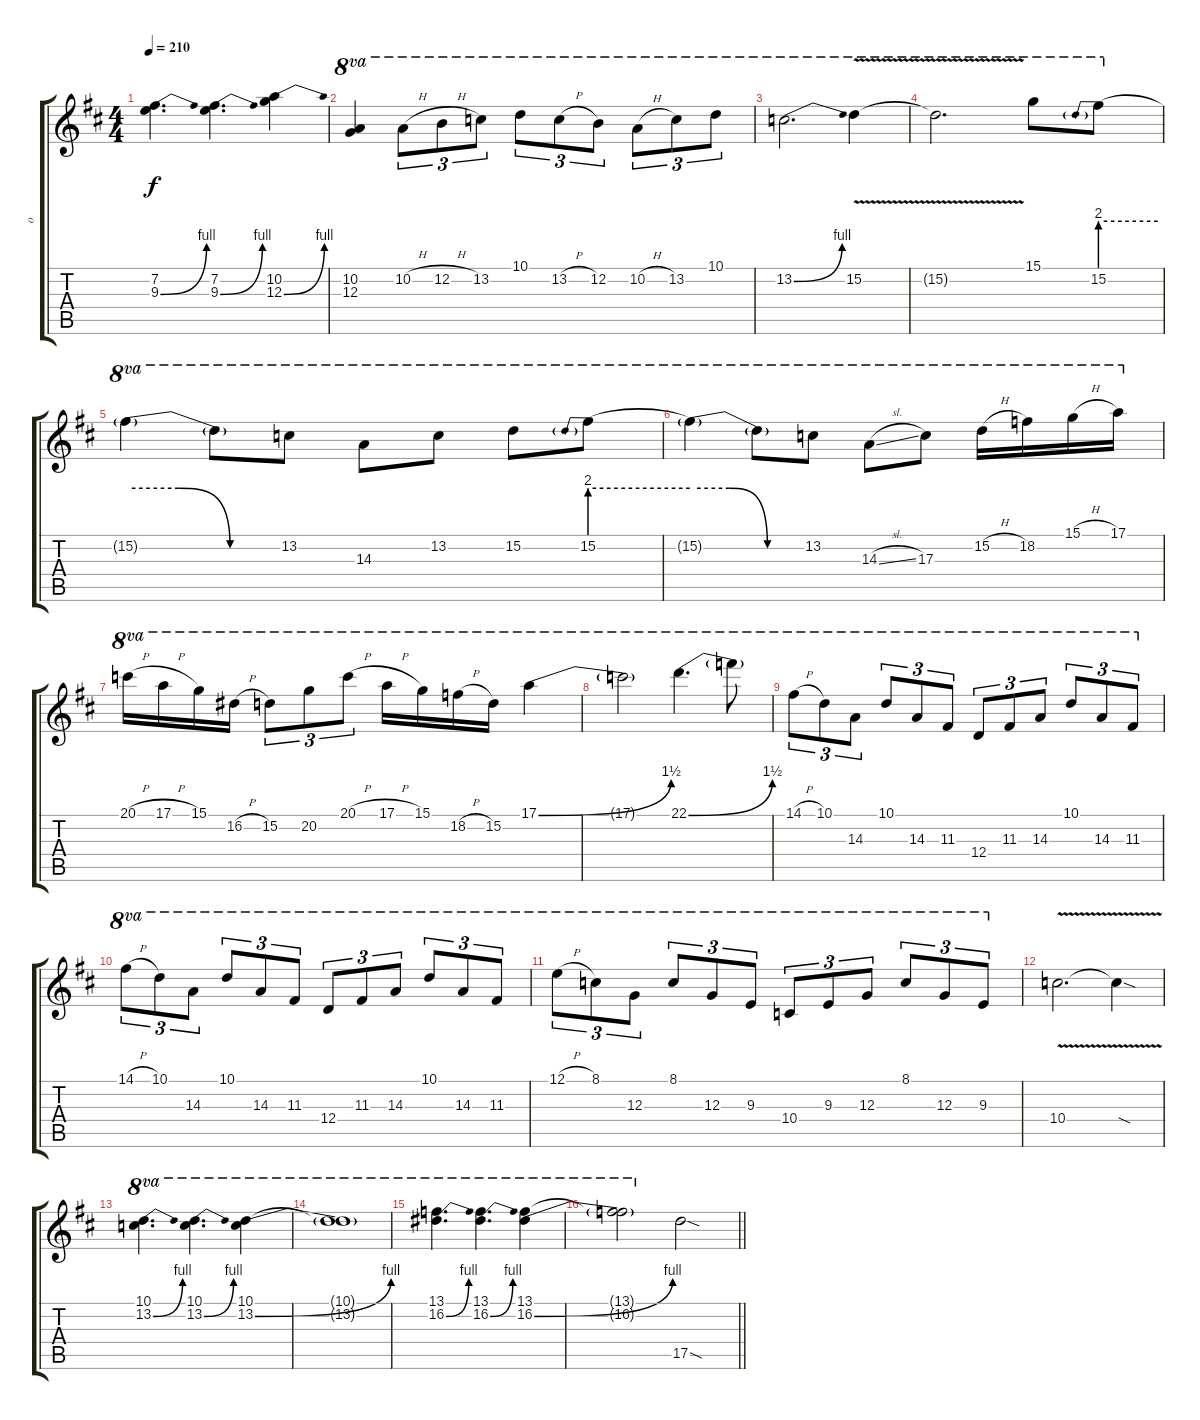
\track ("o" "o") {instrument overdrivenguitar}
\staff {score tabs}
\tuning (E4 B3 G3 D3 A2 E2) {hide}
\ts (4 4)
\tempo 210
\clef g2
\ks d
(7.2 9.3{be (bend 0 0 60 4)}).4{d dy f} (7.2 9.3{be (bend 0 0 60 4)}).4{d} (10.2 12.3{be (bend 0 0 60 4)}).4 |
(10.2 12.3).4{ot 8va} 10.2{h}.8{tu (3 2) ot 8va} 12.2{h}.8{tu (3 2) ot 8va} 13.2.8{tu (3 2) ot 8va} 10.1.8{tu (3 2) ot 8va} 13.2{h}.8{tu (3 2) ot 8va} 12.2.8{tu (3 2) ot 8va} 10.2{h}.8{tu (3 2) ot 8va} 13.2.8{tu (3 2) ot 8va} 10.1.8{tu (3 2) ot 8va} |
13.2{be (bend 0 0 60 4)}.2{d ot 8va} 15.2{v}.4{ot 8va} |
15.2{t}.2{d ot 8va} 15.1.8{ot 8va} 15.2{be (prebend 0 8 60 8)}.8{ot 8va} |
15.2{be (custom 0 8 20 8 40 0 60 0) t}.4{ot 8va} 15.2{t}.8{ot 8va} 13.2.8{ot 8va} 14.3.8{ot 8va} 13.2.8{ot 8va} 15.2.8{ot 8va} 15.2{be (prebend 0 8 60 8)}.8{ot 8va} |
15.2{be (custom 0 8 20 8 40 0 60 0) t}.4{ot 8va} 15.2{t}.8{ot 8va} 13.2.8{ot 8va} 14.3{sl}.8{ot 8va} 17.3.8{ot 8va} 15.2{h}.16{ot 8va} 18.2.16{ot 8va} 15.1{h}.16{ot 8va} 17.1.16{ot 8va} |
20.1{h}.16{ot 8va} 17.1{h}.16{ot 8va} 15.1.16{ot 8va} 16.2{h}.16{ot 8va} 15.2.8{tu (3 2) ot 8va} 20.2.8{tu (3 2) ot 8va} 20.1{h}.8{tu (3 2) ot 8va} 17.1{h}.16{ot 8va} 15.1.16{ot 8va} 18.2{h}.16{ot 8va} 15.2.16{ot 8va} 17.1{be (bend 0 0 60 6)}.4{ot 8va} |
17.1{t}.2{ot 8va} 22.1{be (bend 0 0 60 6)}.4{d ot 8va} 22.1{t}.8{ot 8va} |
14.1{h}.8{tu (3 2) ot 8va} 10.1.8{tu (3 2) ot 8va} 14.3.8{tu (3 2) ot 8va} 10.1.8{tu (3 2) ot 8va} 14.3.8{tu (3 2) ot 8va} 11.3.8{tu (3 2) ot 8va} 12.4.8{tu (3 2) ot 8va} 11.3.8{tu (3 2) ot 8va} 14.3.8{tu (3 2) ot 8va} 10.1.8{tu (3 2) ot 8va} 14.3.8{tu (3 2) ot 8va} 11.3.8{tu (3 2) ot 8va} |
14.1{h}.8{tu (3 2) ot 8va} 10.1.8{tu (3 2) ot 8va} 14.3.8{tu (3 2) ot 8va} 10.1.8{tu (3 2) ot 8va} 14.3.8{tu (3 2) ot 8va} 11.3.8{tu (3 2) ot 8va} 12.4.8{tu (3 2) ot 8va} 11.3.8{tu (3 2) ot 8va} 14.3.8{tu (3 2) ot 8va} 10.1.8{tu (3 2) ot 8va} 14.3.8{tu (3 2) ot 8va} 11.3.8{tu (3 2) ot 8va} |
12.1{h}.8{tu (3 2) ot 8va} 8.1.8{tu (3 2) ot 8va} 12.3.8{tu (3 2) ot 8va} 8.1.8{tu (3 2) ot 8va} 12.3.8{tu (3 2) ot 8va} 9.3.8{tu (3 2) ot 8va} 10.4.8{tu (3 2) ot 8va} 9.3.8{tu (3 2) ot 8va} 12.3.8{tu (3 2) ot 8va} 8.1.8{tu (3 2) ot 8va} 12.3.8{tu (3 2) ot 8va} 9.3.8{tu (3 2) ot 8va} |
10.4{v}.2{d} 10.4{sod t}.4 |
(10.1 13.2{be (bend 0 0 60 4)}).4{d ot 8va} (10.1 13.2{be (bend 0 0 60 4)}).4{d ot 8va} (10.1 13.2{be (bend 0 0 60 4)}).4{ot 8va} |
(10.1{t} 13.2{t}).1{ot 8va} |
(13.1 16.2{be (bend 0 0 60 4)}).4{d ot 8va} (13.1 16.2{be (bend 0 0 60 4)}).4{d ot 8va} (13.1 16.2{be (bend 0 0 60 4)}).4{ot 8va} |
\barLineRight lightlight
(13.1{t} 16.2{t}).2{ot 8va} 17.5{sod}.2
